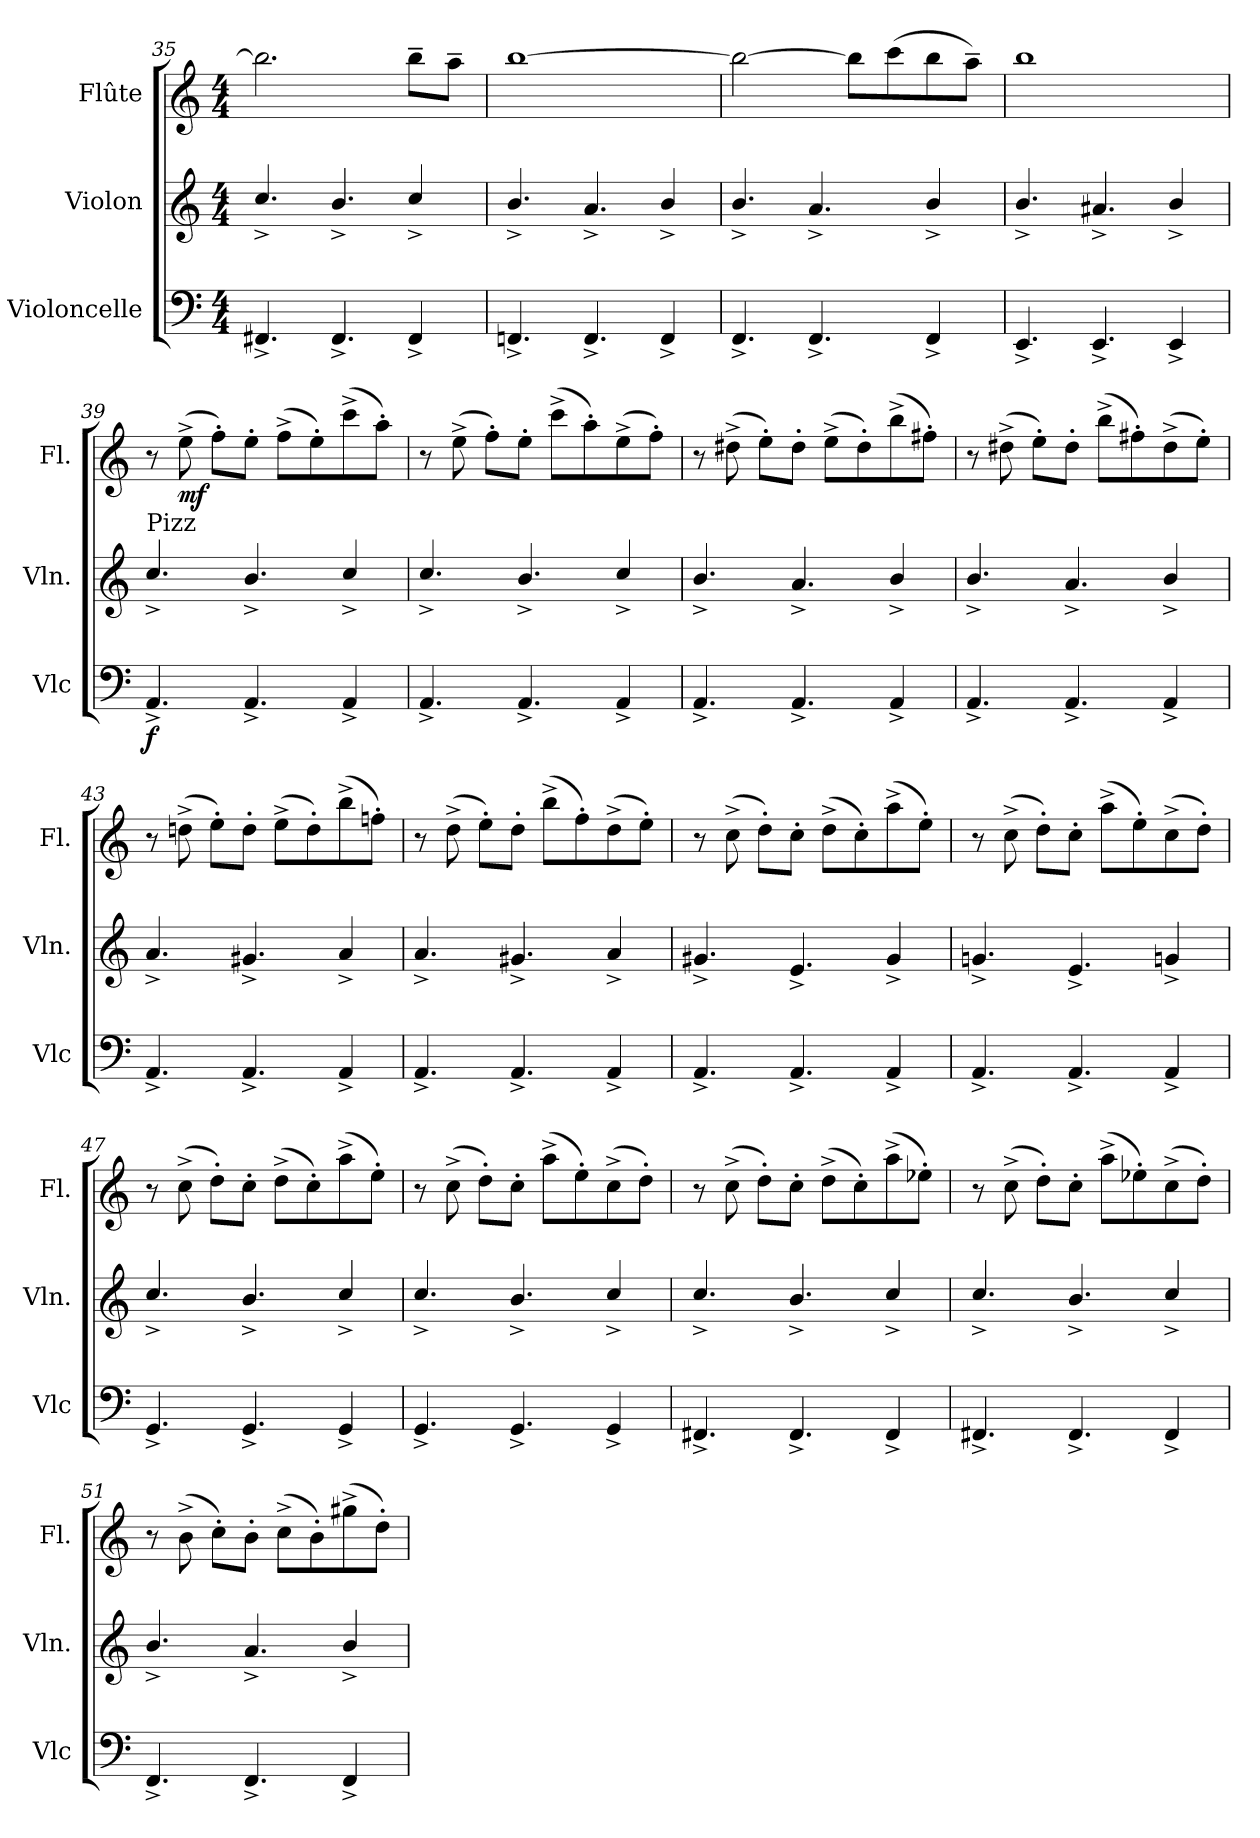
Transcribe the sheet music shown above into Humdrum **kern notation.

**kern	**dynam	**kern	**kern	**dynam
*part3	*part3	*part2	*part1	*part1
*staff3	*staff3	*staff2	*staff1	*staff1
*I"Violoncelle	*	*I"Violon	*I"Flûte	*
*I'Vlc	*	*I'Vln.	*I'Fl.	*
*clefF4	*	*clefG2	*clefG2	*
*k[]	*	*k[]	*k[]	*
*M4/4	*	*M4/4	*M4/4	*
=35	=35	=35	=35	=35
4.FF#X^/	.	4.cc^/	2.bb\]	.
4.FF#^/	.	4.b^/	.	.
4FF#^/	.	4cc^/	8bb~\L	.
.	.	.	8aa~\J	.
=36	=36	=36	=36	=36
4.FFn^/	.	4.b^/	[1bb	.
4.FF^/	.	4.a^/	.	.
4FF^/	.	4b^/	.	.
!!LO:LB:g=z
=37	=37	=37	=37	=37
4.FF^/	.	4.b^/	2bb\_	.
4.FF^/	.	4.a^/	.	.
.	.	.	8bb\L]	.
.	.	.	(8ccc\	.
4FF^/	.	4b^/	8bb\	.
.	.	.	8aa~\J)	.
=38	=38	=38	=38	=38
4.EE^/	.	4.b^/	1bb	.
4.EE^/	.	4.a#X^/	.	.
4EE^/	.	4b^/	.	.
=39	=39	=39	=39	=39
!	!	!LO:TX:a:t=Pizz	!	!
!	!LO:DY:b	!	!	!
4.AA^/	f	4.cc^/	8r	.
!	!	!	!	!LO:DY:b
.	.	.	(8ee^\	mf
.	.	.	8ff'\L)	.
4.AA^/	.	4.b^/	8ee'\J	.
.	.	.	(8ff^\L	.
.	.	.	8ee'\)	.
4AA^/	.	4cc^/	(8ccc^\	.
.	.	.	8aa'\J)	.
=40	=40	=40	=40	=40
4.AA^/	.	4.cc^/	8r	.
.	.	.	(8ee^\	.
.	.	.	8ff'\L)	.
4.AA^/	.	4.b^/	8ee'\J	.
.	.	.	(8ccc^\L	.
.	.	.	8aa'\)	.
4AA^/	.	4cc^/	(8ee^\	.
.	.	.	8ff'\J)	.
=41	=41	=41	=41	=41
4.AA^/	.	4.b^/	8r	.
.	.	.	(8dd#X^\	.
.	.	.	8ee'\L)	.
4.AA^/	.	4.a^/	8dd#'\J	.
.	.	.	(8ee^\L	.
.	.	.	8dd#'\)	.
4AA^/	.	4b^/	(8bb^\	.
.	.	.	8ff#X'\J)	.
!!LO:PB:g=z
=42	=42	=42	=42	=42
4.AA^/	.	4.b^/	8r	.
.	.	.	(8dd#X^\	.
.	.	.	8ee'\L)	.
4.AA^/	.	4.a^/	8dd#'\J	.
.	.	.	(8bb^\L	.
.	.	.	8ff#X'\)	.
4AA^/	.	4b^/	(8dd#^\	.
.	.	.	8ee'\J)	.
=43	=43	=43	=43	=43
4.AA^/	.	4.a^/	8r	.
.	.	.	(8ddn^\	.
.	.	.	8ee'\L)	.
4.AA^/	.	4.g#X^/	8dd'\J	.
.	.	.	(8ee^\L	.
.	.	.	8dd'\)	.
4AA^/	.	4a^/	(8bb^\	.
.	.	.	8ffn'\J)	.
=44	=44	=44	=44	=44
4.AA^/	.	4.a^/	8r	.
.	.	.	(8dd^\	.
.	.	.	8ee'\L)	.
4.AA^/	.	4.g#X^/	8dd'\J	.
.	.	.	(8bb^\L	.
.	.	.	8ff'\)	.
4AA^/	.	4a^/	(8dd^\	.
.	.	.	8ee'\J)	.
=45	=45	=45	=45	=45
4.AA^/	.	4.g#X^/	8r	.
.	.	.	(8cc^\	.
.	.	.	8dd'\L)	.
4.AA^/	.	4.e^/	8cc'\J	.
.	.	.	(8dd^\L	.
.	.	.	8cc'\)	.
4AA^/	.	4g#^/	(8aa^\	.
.	.	.	8ee'\J)	.
=46	=46	=46	=46	=46
4.AA^/	.	4.gn^/	8r	.
.	.	.	(8cc^\	.
.	.	.	8dd'\L)	.
4.AA^/	.	4.e^/	8cc'\J	.
.	.	.	(8aa^\L	.
.	.	.	8ee'\)	.
4AA^/	.	4gn^/	(8cc^\	.
.	.	.	8dd'\J)	.
!!LO:LB:g=z
=47	=47	=47	=47	=47
4.GG^/	.	4.cc^/	8r	.
.	.	.	(8cc^\	.
.	.	.	8dd'\L)	.
4.GG^/	.	4.b^/	8cc'\J	.
.	.	.	(8dd^\L	.
.	.	.	8cc'\)	.
4GG^/	.	4cc^/	(8aa^\	.
.	.	.	8ee'\J)	.
=48	=48	=48	=48	=48
4.GG^/	.	4.cc^/	8r	.
.	.	.	(8cc^\	.
.	.	.	8dd'\L)	.
4.GG^/	.	4.b^/	8cc'\J	.
.	.	.	(8aa^\L	.
.	.	.	8ee'\)	.
4GG^/	.	4cc^/	(8cc^\	.
.	.	.	8dd'\J)	.
=49	=49	=49	=49	=49
4.FF#X^/	.	4.cc^/	8r	.
.	.	.	(8cc^\	.
.	.	.	8dd'\L)	.
4.FF#^/	.	4.b^/	8cc'\J	.
.	.	.	(8dd^\L	.
.	.	.	8cc'\)	.
4FF#^/	.	4cc^/	(8aa^\	.
.	.	.	8ee-X'\J)	.
=50	=50	=50	=50	=50
4.FF#X^/	.	4.cc^/	8r	.
.	.	.	(8cc^\	.
.	.	.	8dd'\L)	.
4.FF#^/	.	4.b^/	8cc'\J	.
.	.	.	(8aa^\L	.
.	.	.	8ee-X'\)	.
4FF#^/	.	4cc^/	(8cc^\	.
.	.	.	8dd'\J)	.
=51	=51	=51	=51	=51
4.FF^/	.	4.b^/	8r	.
.	.	.	(8b^\	.
.	.	.	8cc'\L)	.
4.FF^/	.	4.a^/	8b'\J	.
.	.	.	(8cc^\L	.
.	.	.	8b'\)	.
4FF^/	.	4b^/	(8gg#X^\	.
.	.	.	8dd'\J)	.
=	=	=	=	=
*-	*-	*-	*-	*-
